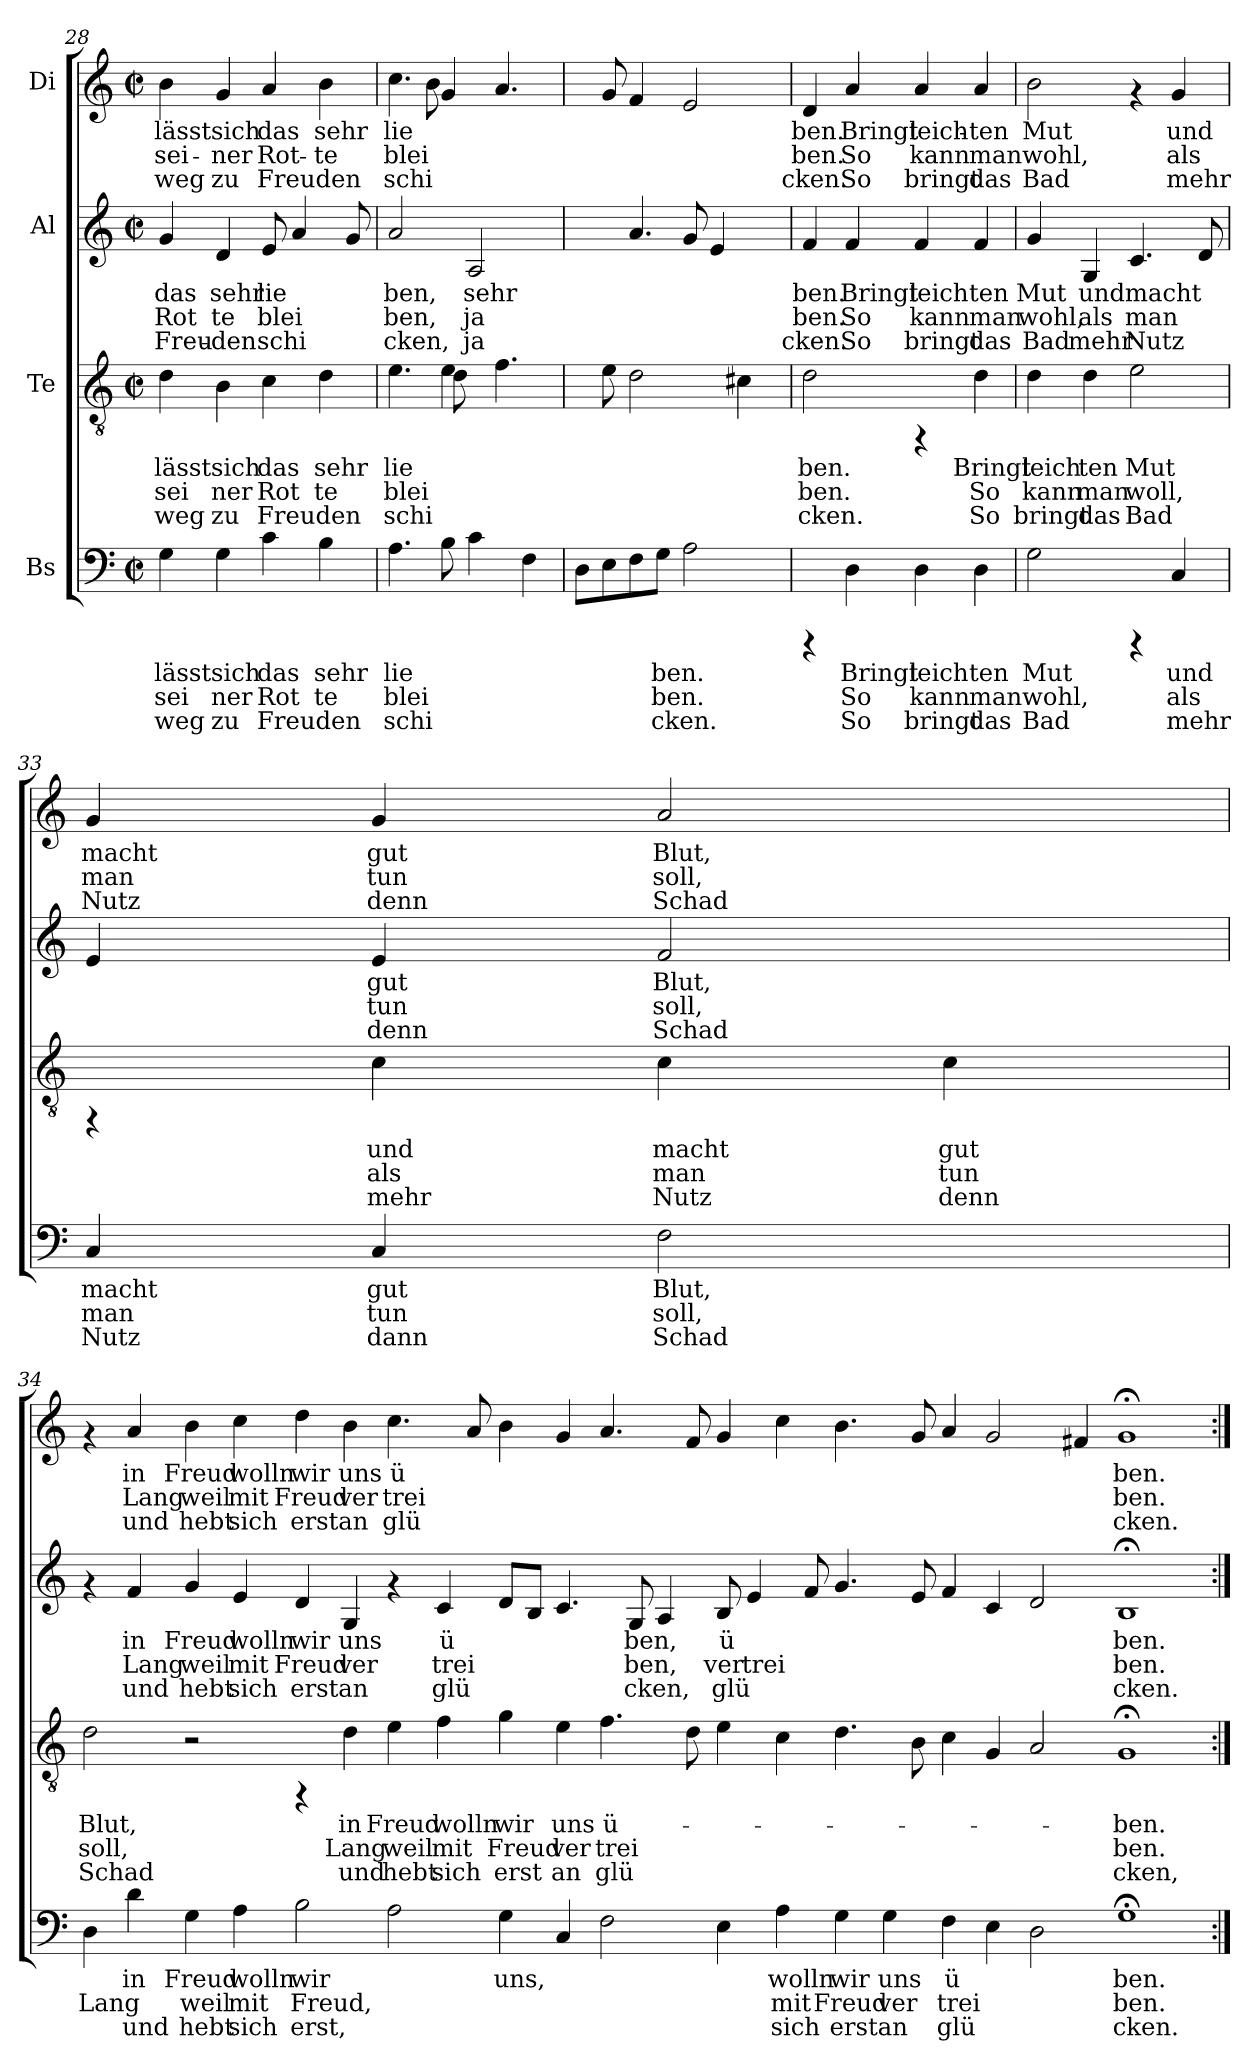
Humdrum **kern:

**kern	**text	**text	**text	**kern	**text	**text	**text	**kern	**text	**text	**text	**kern	**text	**text	**text
*part4	*part4	*part4	*part4	*part3	*part3	*part3	*part3	*part2	*part2	*part2	*part2	*part1	*part1	*part1	*part1
*staff4	*staff4	*staff4	*staff4	*staff3	*staff3	*staff3	*staff3	*staff2	*staff2	*staff2	*staff2	*staff1	*staff1	*staff1	*staff1
*I"Bs	*	*	*	*I"Te	*	*	*	*I"Al	*	*	*	*I"Di	*	*	*
!!LO:LB:g=z
*clefF4	*	*	*	*clefGv2	*	*	*	*clefG2	*	*	*	*clefG2	*	*	*
*k[]	*	*	*	*k[]	*	*	*	*k[]	*	*	*	*k[]	*	*	*
*C:	*	*	*	*C:	*	*	*	*C:	*	*	*	*C:	*	*	*
*M2/2	*	*	*	*M2/2	*	*	*	*M2/2	*	*	*	*M2/2	*	*	*
*met(c|)	*	*	*	*met(c|)	*	*	*	*met(c|)	*	*	*	*met(c|)	*	*	*
=28	=28	=28	=28	=28	=28	=28	=28	=28	=28	=28	=28	=28	=28	=28	=28
!	!LO:LY:b:rj	!LO:LY:b:rj	!LO:LY:b:rj	!	!LO:LY:b:rj	!LO:LY:b:rj	!LO:LY:b:rj	!	!LO:LY:b:rj	!LO:LY:b:rj	!LO:LY:b:rj	!	!LO:LY:b:rj	!LO:LY:b:rj	!LO:LY:b:rj
4G\	lässt	sei	weg	4d\	lässt	sei	weg	4g/	das	Rot	Freu-	4b\	-lässt	sei-	-weg
!	!LO:LY:b:rj	!LO:LY:b:rj	!LO:LY:b:rj	!	!LO:LY:b:rj	!LO:LY:b:rj	!LO:LY:b:rj	!	!LO:LY:b:rj	!LO:LY:b:rj	!LO:LY:b:rj	!	!LO:LY:b:rj	!LO:LY:b:rj	!LO:LY:b:rj
4G\	sich	ner	zu	4B\	sich	ner	zu	4d/	-sehr	te	den	4g/	sich	ner	zu
!	!LO:LY:b:rj	!LO:LY:b:rj	!LO:LY:b:rj	!	!LO:LY:b:rj	!LO:LY:b:rj	!LO:LY:b:rj	!	!LO:LY:b:rj	!LO:LY:b:rj	!LO:LY:b:rj	!	!LO:LY:b:rj	!LO:LY:b:rj	!LO:LY:b:rj
4c\	das	Rot	Freuden	4c\	das	Rot	Freuden	8e/	lie	blei	schi-	4a/	das	Rot-	-Freuden
!	!	!	!	!	!	!	!	!	!LO:LY:b:rj	!LO:LY:b:rj	!LO:LY:b:rj	!	!	!	!
.	.	.	.	.	.	.	.	4a/	-	.	-	.	.	.	.
!	!LO:LY:b:rj	!LO:LY:b:rj	!LO:LY:b:rj	!	!LO:LY:b:rj	!LO:LY:b:rj	!LO:LY:b:rj	!	!	!	!	!	!LO:LY:b:rj	!LO:LY:b:rj	!LO:LY:b:rj
4B\	sehr	te	.	4d\	sehr	te	.	.	.	.	.	4b\	sehr	te	.
!	!	!	!	!	!	!	!	!	!LO:LY:b:rj	!LO:LY:b:rj	!LO:LY:b:rj	!	!	!	!
.	.	.	.	.	.	.	.	8g/	-	.	-	.	.	.	.
=29	=29	=29	=29	=29	=29	=29	=29	=29	=29	=29	=29	=29	=29	=29	=29
!	!LO:LY:b:rj	!LO:LY:b:rj	!LO:LY:b:rj	!	!LO:LY:b:rj	!LO:LY:b:rj	!LO:LY:b:rj	!	!LO:LY:b:rj	!LO:LY:b:rj	!LO:LY:b:rj	!	!LO:LY:b:rj	!LO:LY:b:rj	!LO:LY:b:rj
*	*	*	*	*^	*	*	*	*	*	*	*	*^	*	*	*
4.A\	lie	blei	schi	4.e\	4.ryy	lie	blei	schi	2a/	-ben,	ben,	cken,	4.cc\	4.ryy	lie-	-blei-	-schi-
!	!LO:LY:b:rj	!LO:LY:b:rj	!LO:LY:b:rj	!	!	!LO:LY:b:rj	!LO:LY:b:rj	!LO:LY:b:rj	!	!	!	!	!	!	!LO:LY:b:rj	!LO:LY:b:rj	!LO:LY:b:rj
8B\	.	.	.	4e\	8d\	.	.	.	.	.	.	.	4g/	8b\	--	--	--
!	!LO:LY:b:rj	!LO:LY:b:rj	!LO:LY:b:rj	!	!	!	!	!	!	!LO:LY:b:rj	!LO:LY:b:rj	!LO:LY:b:rj	!	!	!	!	!
4c\	.	.	.	.	2ryy	.	.	.	2A/	sehr	ja	ja	.	2ryy	.	.	.
!	!	!	!	!	!	!LO:LY:b:rj	!LO:LY:b:rj	!LO:LY:b:rj	!	!	!	!	!	!	!LO:LY:b:rj	!LO:LY:b:rj	!LO:LY:b:rj
.	.	.	.	4.f\	.	.	.	.	.	.	.	.	4.a/	.	--	--	--
!	!LO:LY:b:rj	!LO:LY:b:rj	!LO:LY:b:rj	!	!	!	!	!	!	!	!	!	!	!	!	!	!
4F\	.	.	.	.	.	.	.	.	.	.	.	.	.	.	.	.	.
*	*	*	*	*v	*v	*	*	*	*	*	*	*	*v	*v	*	*	*
=30	=30	=30	=30	=30	=30	=30	=30	=30	=30	=30	=30	=30	=30	=30	=30
!	!LO:LY:b:rj	!LO:LY:b:rj	!LO:LY:b:rj	!	!	!	!	!	!	!	!	!	!	!	!
*	*	*	*	*	*	*	*	*^	*	*	*	*	*	*	*
8D\L	.	.	.	8ryy	.	.	.	4ryy	2ryy	.	.	.	8ryy	.	.	.
!	!LO:LY:b:rj	!LO:LY:b:rj	!LO:LY:b:rj	!	!LO:LY:b:rj	!	!	!	!	!	!	!	!	!LO:LY:b:rj	!	!
8E\	.	.	.	8e\	.	.	.	.	.	.	.	.	8g/	--	.	.
!	!LO:LY:b:rj	!LO:LY:b:rj	!LO:LY:b:rj	!	!	!	!	!	!	!	!	!	!	!LO:LY:b:rj	!	!
8F\	.	.	.	2d\	.	.	.	4.a/	.	.	.	.	4f/	--	.	.
!	!LO:LY:b:rj	!LO:LY:b:rj	!LO:LY:b:rj	!	!	!	!	!	!	!	!	!	!	!	!	!
8G\J	ben.	ben.	cken.	.	.	.	.	.	.	.	.	.	.	.	.	.
!	!LO:LY:b:rj	!LO:LY:b:rj	!LO:LY:b:rj	!	!	!	!	!	!	!LO:LY:b:rj	!LO:LY:b:rj	!LO:LY:b:rj	!	!LO:LY:b:rj	!	!
2A\	.	.	.	.	.	.	.	.	8g/	.	.	-	2e/	--	.	.
.	.	.	.	.	.	.	.	4e/	8ryy	.	.	.	.	.	.	.
!	!	!	!	!	!LO:LY:b:rj	!	!	!	!	!	!	!	!	!	!	!
.	.	.	.	4c#\	.	.	.	.	4ryy	.	.	.	.	.	.	.
.	.	.	.	.	.	.	.	8ryy	.	.	.	.	.	.	.	.
*	*	*	*	*	*	*	*	*v	*v	*	*	*	*	*	*	*
=31	=31	=31	=31	=31	=31	=31	=31	=31	=31	=31	=31	=31	=31	=31	=31
!	!	!	!	!	!LO:LY:b:rj	!LO:LY:b:rj	!LO:LY:b:rj	!	!LO:LY:b:rj	!LO:LY:b:rj	!LO:LY:b:rj	!	!LO:LY:b:rj	!LO:LY:b:rj	!LO:LY:b:rj
4rCCC	.	.	.	2d\	ben.	ben.	cken.	4f/	-ben.	ben.	cken.	4d/	-ben.	ben.	cken.
!	!LO:LY:b:rj	!LO:LY:b:rj	!LO:LY:b:rj	!	!	!	!	!	!LO:LY:b:rj	!LO:LY:b:rj	!LO:LY:b:rj	!	!LO:LY:b:rj	!LO:LY:b:rj	!LO:LY:b:rj
4D\	Bringt	So	So	.	.	.	.	4f/	Bringt	So	So	4a/	Bringt	So	So
!	!LO:LY:b:rj	!LO:LY:b:rj	!LO:LY:b:rj	!	!	!	!	!	!LO:LY:b:rj	!LO:LY:b:rj	!LO:LY:b:rj	!	!LO:LY:b:rj	!LO:LY:b:rj	!LO:LY:b:rj
4D\	leich	kann	bringt	4rFF	.	.	.	4f/	leich	kann	bringt	4a/	leich-	-kann	bringt
!	!LO:LY:b:rj	!LO:LY:b:rj	!LO:LY:b:rj	!	!LO:LY:b:rj	!LO:LY:b:rj	!LO:LY:b:rj	!	!LO:LY:b:rj	!LO:LY:b:rj	!LO:LY:b:rj	!	!LO:LY:b:rj	!LO:LY:b:rj	!LO:LY:b:rj
4D\	ten	man	das	4d\	Bringt	So	So	4f/	ten	man	das	4a/	ten	man	das
=32	=32	=32	=32	=32	=32	=32	=32	=32	=32	=32	=32	=32	=32	=32	=32
!	!LO:LY:b:rj	!LO:LY:b:rj	!LO:LY:b:rj	!	!LO:LY:b:rj	!LO:LY:b:rj	!LO:LY:b:rj	!	!LO:LY:b:rj	!LO:LY:b:rj	!LO:LY:b:rj	!	!LO:LY:b:rj	!LO:LY:b:rj	!LO:LY:b:rj
2G\	Mut	wohl,	Bad	4d\	leich	kann	bringt	4g/	Mut	wohl,	Bad	2b\	Mut	wohl,	Bad
!	!	!	!	!	!LO:LY:b:rj	!LO:LY:b:rj	!LO:LY:b:rj	!	!LO:LY:b:rj	!LO:LY:b:rj	!LO:LY:b:rj	!	!	!	!
.	.	.	.	4d\	ten	man	das	4G/	und	als	mehr	.	.	.	.
!	!	!	!	!	!LO:LY:b:rj	!LO:LY:b:rj	!LO:LY:b:rj	!	!LO:LY:b:rj	!LO:LY:b:rj	!LO:LY:b:rj	!	!	!	!
4rCCC	.	.	.	2e\	Mut	woll,	Bad	4.c/	macht	man	Nutz	4rf	.	.	.
!	!LO:LY:b:rj	!LO:LY:b:rj	!LO:LY:b:rj	!	!	!	!	!	!	!	!	!	!LO:LY:b:rj	!LO:LY:b:rj	!LO:LY:b:rj
4C/	und	als	mehr	.	.	.	.	.	.	.	.	4g/	und	als	mehr
!	!	!	!	!	!	!	!	!	!LO:LY:b:rj	!LO:LY:b:rj	!LO:LY:b:rj	!	!	!	!
.	.	.	.	.	.	.	.	8d/	.	.	.	.	.	.	.
=33	=33	=33	=33	=33	=33	=33	=33	=33	=33	=33	=33	=33	=33	=33	=33
!	!LO:LY:b:rj	!LO:LY:b:rj	!LO:LY:b:rj	!	!	!	!	!	!LO:LY:b:rj	!LO:LY:b:rj	!LO:LY:b:rj	!	!LO:LY:b:rj	!LO:LY:b:rj	!LO:LY:b:rj
4C/	macht	man	Nutz	4rFF	.	.	.	4e/	.	.	.	4g/	macht	man	Nutz
!	!LO:LY:b:rj	!LO:LY:b:rj	!LO:LY:b:rj	!	!LO:LY:b:rj	!LO:LY:b:rj	!LO:LY:b:rj	!	!LO:LY:b:rj	!LO:LY:b:rj	!LO:LY:b:rj	!	!LO:LY:b:rj	!LO:LY:b:rj	!LO:LY:b:rj
4C/	gut	tun	dann	4c\	und	als	mehr	4e/	gut	tun	denn	4g/	gut	tun	denn
!	!LO:LY:b:rj	!LO:LY:b:rj	!LO:LY:b:rj	!	!LO:LY:b:rj	!LO:LY:b:rj	!LO:LY:b:rj	!	!LO:LY:b:rj	!LO:LY:b:rj	!LO:LY:b:rj	!	!LO:LY:b:rj	!LO:LY:b:rj	!LO:LY:b:rj
2F\	Blut,	soll,	Schad	4c\	macht	man	Nutz	2f/	Blut,	soll,	Schad	2a/	Blut,	soll,	Schad
!	!	!	!	!	!LO:LY:b:rj	!LO:LY:b:rj	!LO:LY:b:rj	!	!	!	!	!	!	!	!
.	.	.	.	4c\	gut	tun	denn	.	.	.	.	.	.	.	.
!!LO:LB:g=z
=34	=34	=34	=34	=34	=34	=34	=34	=34	=34	=34	=34	=34	=34	=34	=34
!	!LO:LY:b:rj	!LO:LY:b:rj	!LO:LY:b:rj	!	!LO:LY:b:rj	!LO:LY:b:rj	!LO:LY:b:rj	!	!	!	!	!	!	!	!
4D\	.	Lang	.	2d\	Blut,	soll,	Schad	4rf	.	.	.	4rf	.	.	.
!	!LO:LY:b:rj	!LO:LY:b:rj	!LO:LY:b:rj	!	!	!	!	!	!LO:LY:b:rj	!LO:LY:b:rj	!LO:LY:b:rj	!	!LO:LY:b:rj	!LO:LY:b:rj	!LO:LY:b:rj
4d\	in	.	und	.	.	.	.	4f/	in	Lang	und	4a/	in	Lang	und
!	!LO:LY:b:rj	!LO:LY:b:rj	!LO:LY:b:rj	!	!	!	!	!	!LO:LY:b:rj	!LO:LY:b:rj	!LO:LY:b:rj	!	!LO:LY:b:rj	!LO:LY:b:rj	!LO:LY:b:rj
4G\	Freud	weil	hebt	2r	.	.	.	4g/	Freud	weil	hebt	4b\	Freud	weil	hebt
!	!LO:LY:b:rj	!LO:LY:b:rj	!LO:LY:b:rj	!	!	!	!	!	!LO:LY:b:rj	!LO:LY:b:rj	!LO:LY:b:rj	!	!LO:LY:b:rj	!LO:LY:b:rj	!LO:LY:b:rj
4A\	wolln	mit	sich	.	.	.	.	4e/	wolln	mit	sich	4cc\	wolln	mit	sich
!	!LO:LY:b:rj	!LO:LY:b:rj	!LO:LY:b:rj	!	!	!	!	!	!LO:LY:b:rj	!LO:LY:b:rj	!LO:LY:b:rj	!	!LO:LY:b:rj	!LO:LY:b:rj	!LO:LY:b:rj
2B\	wir	Freud,	erst,	4rFF	.	.	.	4d/	wir	Freud	erst	4dd\	wir	Freud	erst
!	!	!	!	!	!LO:LY:b:rj	!LO:LY:b:rj	!LO:LY:b:rj	!	!LO:LY:b:rj	!LO:LY:b:rj	!LO:LY:b:rj	!	!LO:LY:b:rj	!LO:LY:b:rj	!LO:LY:b:rj
.	.	.	.	4d\	in	Lang	und	4G/	uns	ver	an	4b\	uns	ver	an
!	!LO:LY:b:rj	!LO:LY:b:rj	!LO:LY:b:rj	!	!LO:LY:b:rj	!LO:LY:b:rj	!LO:LY:b:rj	!	!	!	!	!	!LO:LY:b:rj	!LO:LY:b:rj	!LO:LY:b:rj
2A\	.	.	.	4e\	Freud	weil	hebt	4rf	.	.	.	4.cc\	ü	trei	glü
!	!	!	!	!	!LO:LY:b:rj	!LO:LY:b:rj	!LO:LY:b:rj	!	!LO:LY:b:rj	!LO:LY:b:rj	!LO:LY:b:rj	!	!	!	!
.	.	.	.	4f\	wolln	mit	sich	4c/	ü	trei	glü	.	.	.	.
!	!	!	!	!	!	!	!	!	!	!	!	!	!LO:LY:b:rj	!LO:LY:b:rj	!LO:LY:b:rj
.	.	.	.	.	.	.	.	.	.	.	.	8a/	.	.	.
!	!LO:LY:b:rj	!LO:LY:b:rj	!LO:LY:b:rj	!	!LO:LY:b:rj	!LO:LY:b:rj	!LO:LY:b:rj	!	!LO:LY:b:rj	!LO:LY:b:rj	!LO:LY:b:rj	!	!LO:LY:b:rj	!LO:LY:b:rj	!LO:LY:b:rj
4G\	uns,	.	.	4g\	wir	Freud	erst	8d/L	.	.	.	4b\	.	.	.
!	!	!	!	!	!	!	!	!	!LO:LY:b:rj	!LO:LY:b:rj	!LO:LY:b:rj	!	!	!	!
.	.	.	.	.	.	.	.	8B/J	.	.	.	.	.	.	.
!	!LO:LY:b:rj	!LO:LY:b:rj	!LO:LY:b:rj	!	!LO:LY:b:rj	!LO:LY:b:rj	!LO:LY:b:rj	!	!LO:LY:b:rj	!LO:LY:b:rj	!LO:LY:b:rj	!	!LO:LY:b:rj	!LO:LY:b:rj	!LO:LY:b:rj
4C/	.	.	.	4e\	uns	ver	an	4.c/	.	.	.	4g/	.	.	.
!	!LO:LY:b:rj	!LO:LY:b:rj	!LO:LY:b:rj	!	!LO:LY:b:rj	!LO:LY:b:rj	!LO:LY:b:rj	!	!	!	!	!	!LO:LY:b:rj	!LO:LY:b:rj	!LO:LY:b:rj
2F\	.	.	.	4.f\	ü-	-trei	glü	.	.	.	.	4.a/	.	.	.
!	!	!	!	!	!	!	!	!	!LO:LY:b:rj	!LO:LY:b:rj	!LO:LY:b:rj	!	!	!	!
.	.	.	.	.	.	.	.	8G/	ben,	ben,	cken,	.	.	.	.
!	!	!	!	!	!	!	!	!	!LO:LY:b:rj	!LO:LY:b:rj	!LO:LY:b:rj	!	!	!	!
.	.	.	.	.	.	.	.	4A/	.	.	.	.	.	.	.
!	!	!	!	!	!LO:LY:b:rj	!LO:LY:b:rj	!LO:LY:b:rj	!	!	!	!	!	!LO:LY:b:rj	!LO:LY:b:rj	!LO:LY:b:rj
.	.	.	.	8d\	.	.	.	.	.	.	.	8f/	.	.	.
!	!LO:LY:b:rj	!LO:LY:b:rj	!LO:LY:b:rj	!	!LO:LY:b:rj	!LO:LY:b:rj	!LO:LY:b:rj	!	!LO:LY:b:rj	!LO:LY:b:rj	!LO:LY:b:rj	!	!LO:LY:b:rj	!LO:LY:b:rj	!LO:LY:b:rj
4E\	.	.	.	4e\	.	.	.	8B/	ü	ver	glü	4g/	.	.	.
!	!	!	!	!	!	!	!	!	!LO:LY:b:rj	!LO:LY:b:rj	!LO:LY:b:rj	!	!	!	!
.	.	.	.	.	.	.	.	4e/	.	trei	.	.	.	.	.
!	!LO:LY:b:rj	!LO:LY:b:rj	!LO:LY:b:rj	!	!LO:LY:b:rj	!LO:LY:b:rj	!LO:LY:b:rj	!	!	!	!	!	!LO:LY:b:rj	!LO:LY:b:rj	!LO:LY:b:rj
4A\	wolln	mit	sich	4c\	.	.	.	.	.	.	.	4cc\	.	.	.
!	!	!	!	!	!	!	!	!	!LO:LY:b:rj	!LO:LY:b:rj	!LO:LY:b:rj	!	!	!	!
.	.	.	.	.	.	.	.	8f/	.	.	.	.	.	.	.
!	!LO:LY:b:rj	!LO:LY:b:rj	!LO:LY:b:rj	!	!LO:LY:b:rj	!LO:LY:b:rj	!LO:LY:b:rj	!	!LO:LY:b:rj	!LO:LY:b:rj	!LO:LY:b:rj	!	!LO:LY:b:rj	!LO:LY:b:rj	!LO:LY:b:rj
4G\	wir	Freud	erst	4.d\	.	.	.	4.g/	.	.	.	4.b\	.	.	.
!	!LO:LY:b:rj	!LO:LY:b:rj	!LO:LY:b:rj	!	!	!	!	!	!	!	!	!	!	!	!
4G\	uns	ver	an	.	.	.	.	.	.	.	.	.	.	.	.
!	!	!	!	!	!LO:LY:b:rj	!LO:LY:b:rj	!LO:LY:b:rj	!	!LO:LY:b:rj	!LO:LY:b:rj	!LO:LY:b:rj	!	!LO:LY:b:rj	!LO:LY:b:rj	!LO:LY:b:rj
.	.	.	.	8B\	.	.	.	8e/	.	.	.	8g/	.	.	.
!	!LO:LY:b:rj	!LO:LY:b:rj	!LO:LY:b:rj	!	!LO:LY:b:rj	!LO:LY:b:rj	!LO:LY:b:rj	!	!LO:LY:b:rj	!LO:LY:b:rj	!LO:LY:b:rj	!	!LO:LY:b:rj	!LO:LY:b:rj	!LO:LY:b:rj
4F\	ü	trei	glü	4c\	.	.	.	4f/	.	.	.	4a/	.	.	.
!	!LO:LY:b:rj	!LO:LY:b:rj	!LO:LY:b:rj	!	!LO:LY:b:rj	!LO:LY:b:rj	!LO:LY:b:rj	!	!LO:LY:b:rj	!LO:LY:b:rj	!LO:LY:b:rj	!	!LO:LY:b:rj	!LO:LY:b:rj	!LO:LY:b:rj
4E\	.	.	.	4G/	.	.	.	4c/	.	.	.	2g/	.	.	.
!	!LO:LY:b:rj	!LO:LY:b:rj	!LO:LY:b:rj	!	!LO:LY:b:rj	!LO:LY:b:rj	!LO:LY:b:rj	!	!LO:LY:b:rj	!LO:LY:b:rj	!LO:LY:b:rj	!	!	!	!
2D\	.	.	.	2A/	.	.	.	2d/	.	.	.	.	.	.	.
!	!	!	!	!	!	!	!	!	!	!	!	!	!LO:LY:b:rj	!LO:LY:b:rj	!LO:LY:b:rj
.	.	.	.	.	.	.	.	.	.	.	.	4f#/	.	.	.
!	!LO:LY:b:rj	!LO:LY:b:rj	!LO:LY:b:rj	!	!LO:LY:b:rj	!LO:LY:b:rj	!LO:LY:b:rj	!	!LO:LY:b:rj	!LO:LY:b:rj	!LO:LY:b:rj	!	!LO:LY:b:rj	!LO:LY:b:rj	!LO:LY:b:rj
1G;<	ben.	ben.	cken.	1G;<	ben.	ben.	cken,	1B;<	ben.	ben.	cken.	1g;<	ben.	ben.	cken.
=:|!	=:|!	=:|!	=:|!	=:|!	=:|!	=:|!	=:|!	=:|!	=:|!	=:|!	=:|!	=:|!	=:|!	=:|!	=:|!
*-	*-	*-	*-	*-	*-	*-	*-	*-	*-	*-	*-	*-	*-	*-	*-
